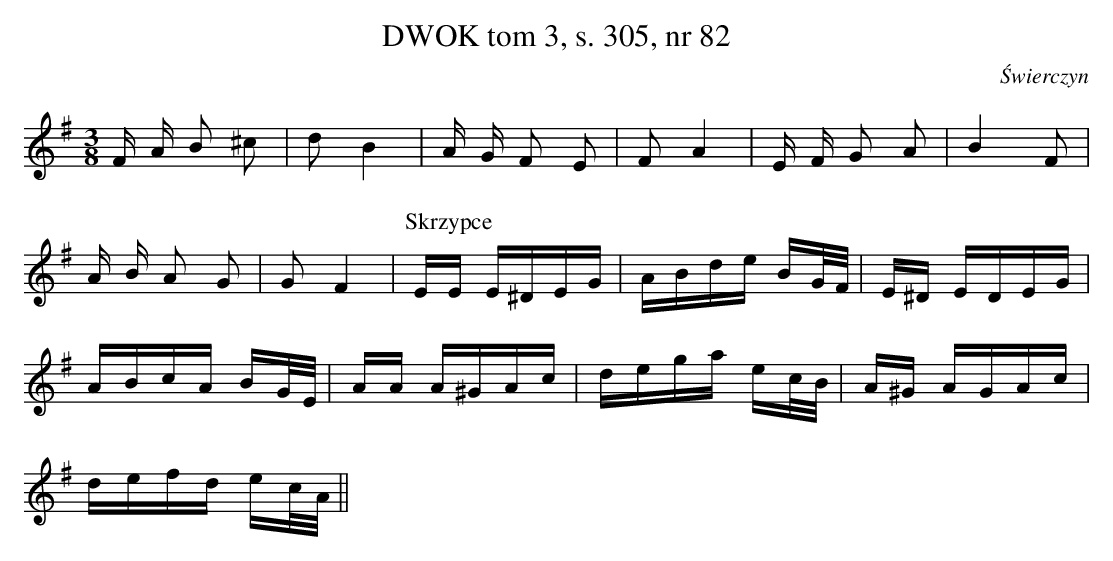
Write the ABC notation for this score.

X:1
T: DWOK tom 3, s. 305, nr 82
O: Świerczyn
L: 1/16
M: 3/8
K: G
F A B2 ^c2 | d2 B4 | A G F2 E2 | F2 A4 | E F G2 A2 | B4 F2 |
A B A2 G2 | G2 F4 |\
P:Skrzypce
EE E^DEG | ABde BG/F/ | E^D EDEG |
ABcA BG/E/ | AA A^GAc | dega ec/B/ | A^G AGAc |
defd ec/A/ ||
